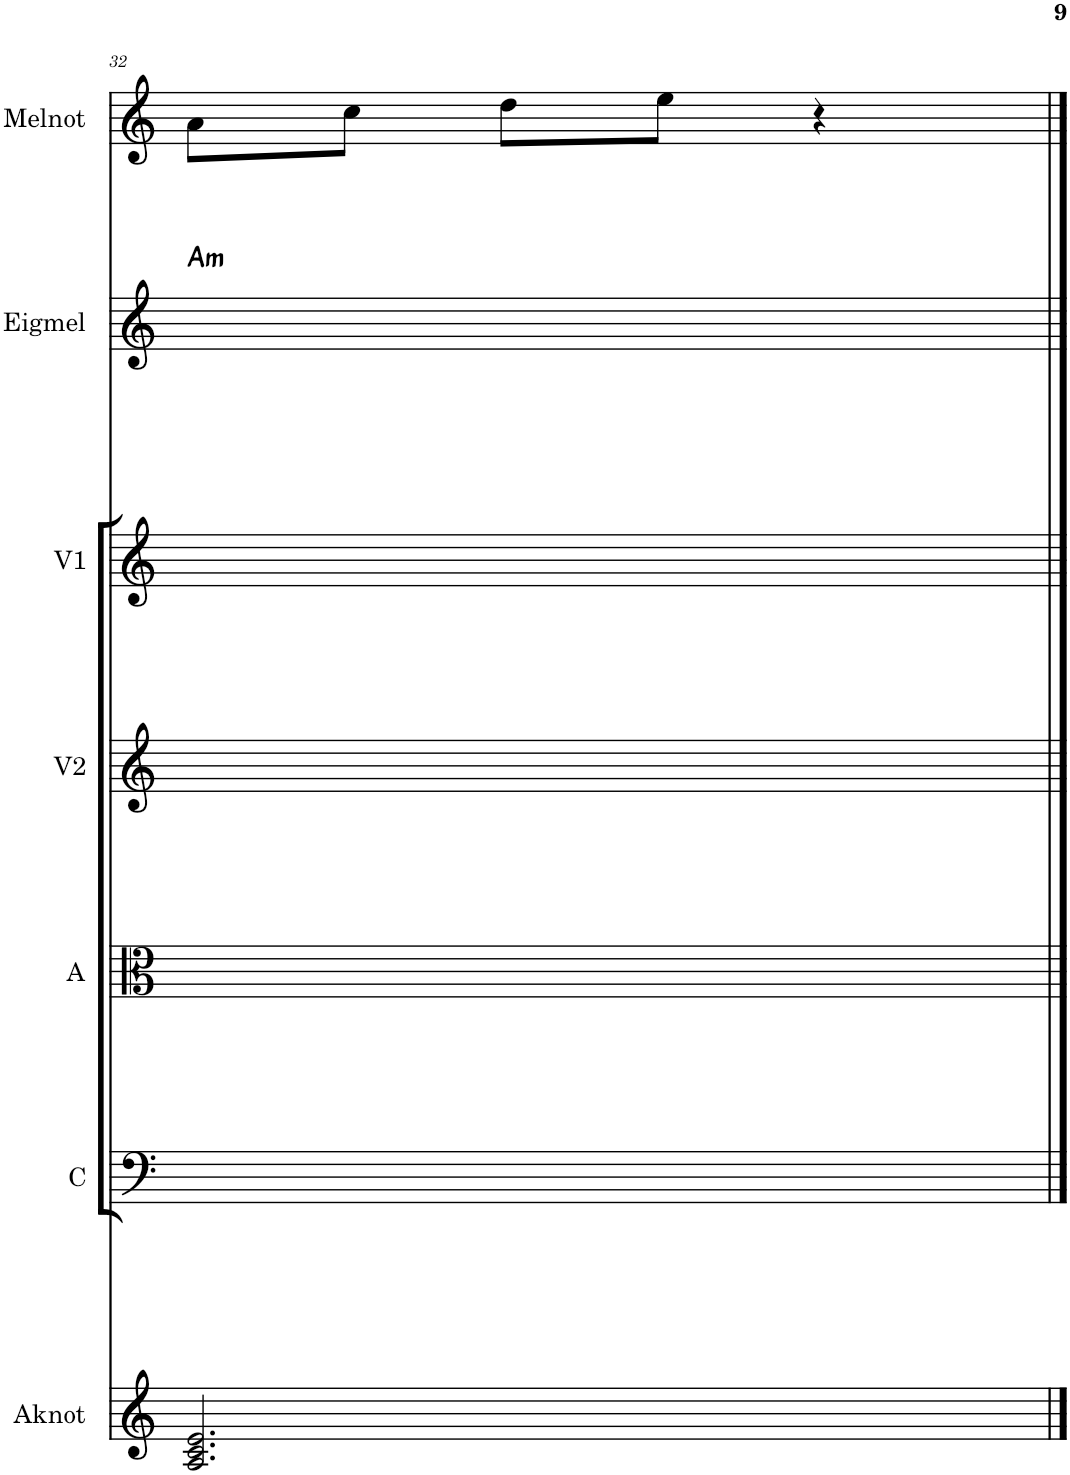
**kern	**kern	**kern	**kern	**kern	**kern	**harte	**kern
*part7	*part6	*part5	*part4	*part3	*part2	*part2	*part1
*staff7	*staff6	*staff5	*staff4	*staff3	*staff2	*	*staff1
*I"Akkoordnoten	*I"Cello	*I"Altviool	*I"Viool 2	*I"Viool 1	*I"Eigen melodie	*	*I"Melodienoten
*I'Aknot	*I'C	*I'A	*I'V2	*I'V1	*I'Eigmel	*	*I'Melnot
!!LO:PB:g=z
*clefG2	*clefF4	*clefC3	*clefG2	*clefG2	*clefG2	*	*clefG2
*k[]	*k[]	*k[]	*k[]	*k[]	*k[]	*	*k[]
*M3/4	*M3/4	*M3/4	*M3/4	*M3/4	*M3/4	*	*M3/4
=32	=32	=32	=32	=32	=32	=32	=32
!	!	!	!	!	!	!LO:H:kt=m	!
2.A/ 2.c/ 2.e/	2.ryy	2.ryy	2.ryy	2.ryy	2.ryy	A:min	8a\L
.	.	.	.	.	.	.	8cc\J
.	.	.	.	.	.	.	8dd\L
.	.	.	.	.	.	.	8ee\J
.	.	.	.	.	.	.	4r
==	==	==	==	==	==	==	==
*-	*-	*-	*-	*-	*-	*-	*-
